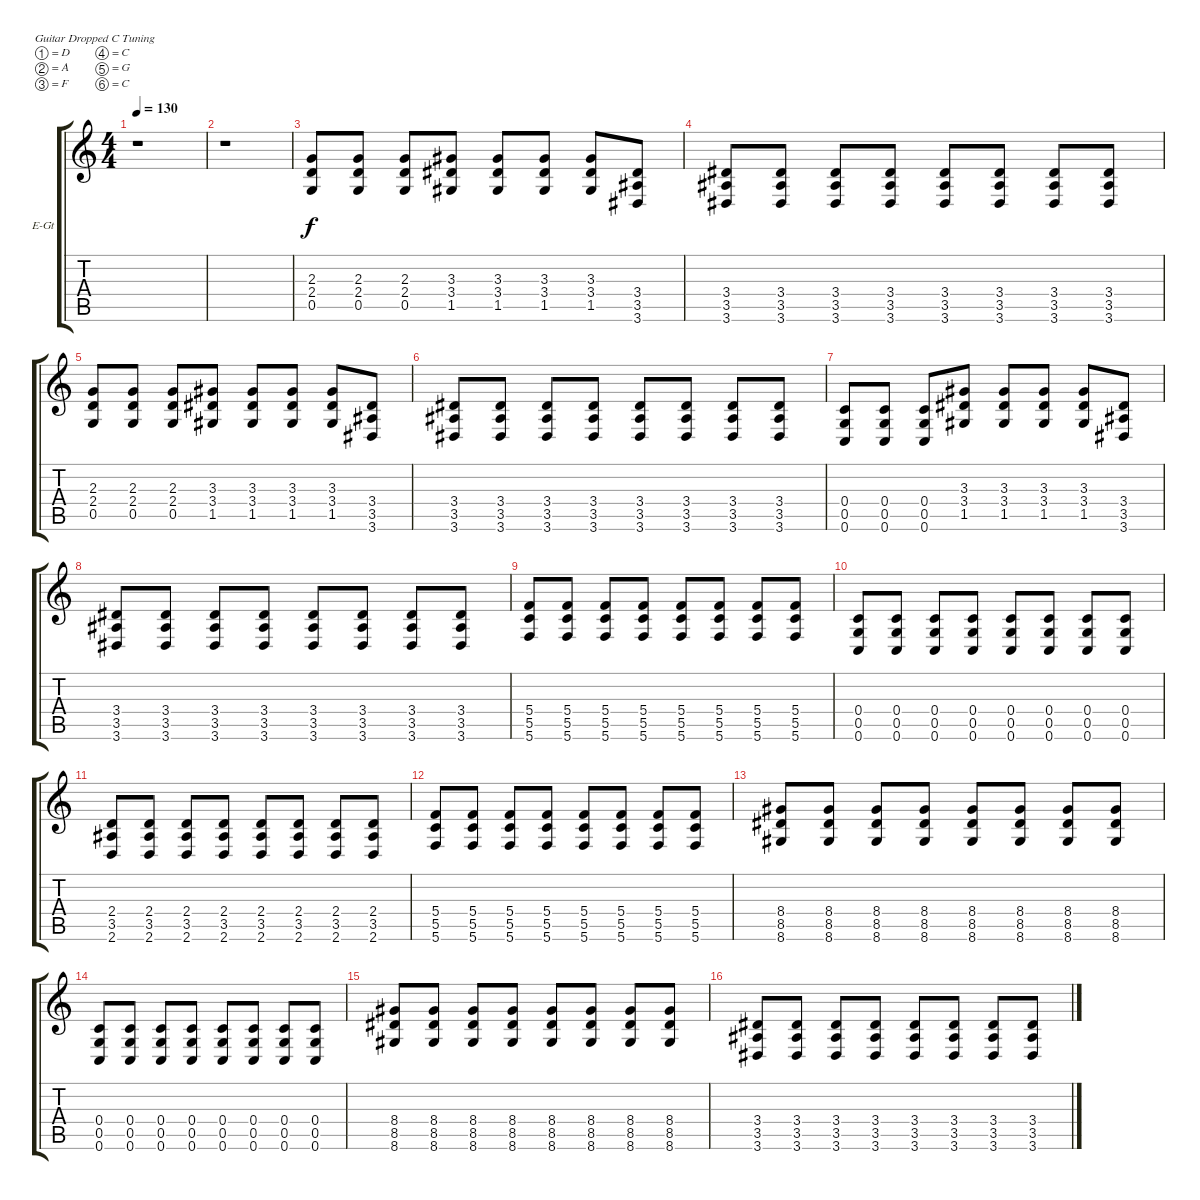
\bracketExtendMode groupsimilarinstruments
\firstSystemTrackNameOrientation horizontal
\otherSystemsTrackNameOrientation horizontal
\track ("Lead Guitar" "E-Gt") {instrument distortionguitar}
\staff {score tabs}
\tuning (D4 A3 F3 C3 G2 C2)
\ts (4 4)
\tempo 130
\clef g2
\ks c
r.1{dy f} |
r.1 |
(2.3 2.4 0.5).8 (2.3 2.4 0.5).8 (2.3 2.4 0.5).8 (3.3 3.4 1.5).8 (3.3 3.4 1.5).8 (3.3 3.4 1.5).8 (3.3 3.4 1.5).8 (3.4 3.5 3.6).8 |
(3.4 3.5 3.6).8 (3.4 3.5 3.6).8 (3.4 3.5 3.6).8 (3.4 3.5 3.6).8 (3.4 3.5 3.6).8 (3.4 3.5 3.6).8 (3.4 3.5 3.6).8 (3.4 3.5 3.6).8 |
(2.3 2.4 0.5).8 (2.3 2.4 0.5).8 (2.3 2.4 0.5).8 (3.3 3.4 1.5).8 (3.3 3.4 1.5).8 (3.3 3.4 1.5).8 (3.3 3.4 1.5).8 (3.4 3.5 3.6).8 |
(3.4 3.5 3.6).8 (3.4 3.5 3.6).8 (3.4 3.5 3.6).8 (3.4 3.5 3.6).8 (3.4 3.5 3.6).8 (3.4 3.5 3.6).8 (3.4 3.5 3.6).8 (3.4 3.5 3.6).8 |
(0.4 0.5 0.6).8 (0.4 0.5 0.6).8 (0.4 0.5 0.6).8 (3.3 3.4 1.5).8 (3.3 3.4 1.5).8 (3.3 3.4 1.5).8 (3.3 3.4 1.5).8 (3.4 3.5 3.6).8 |
(3.4 3.5 3.6).8 (3.4 3.5 3.6).8 (3.4 3.5 3.6).8 (3.4 3.5 3.6).8 (3.4 3.5 3.6).8 (3.4 3.5 3.6).8 (3.4 3.5 3.6).8 (3.4 3.5 3.6).8 |
(5.4 5.5 5.6).8 (5.4 5.5 5.6).8 (5.4 5.5 5.6).8 (5.4 5.5 5.6).8 (5.4 5.5 5.6).8 (5.4 5.5 5.6).8 (5.4 5.5 5.6).8 (5.4 5.5 5.6).8 |
(0.4 0.5 0.6).8 (0.4 0.5 0.6).8 (0.4 0.5 0.6).8 (0.4 0.5 0.6).8 (0.4 0.5 0.6).8 (0.4 0.5 0.6).8 (0.4 0.5 0.6).8 (0.4 0.5 0.6).8 |
(2.4 3.5 2.6).8 (2.4 3.5 2.6).8 (2.4 3.5 2.6).8 (2.4 3.5 2.6).8 (2.4 3.5 2.6).8 (2.4 3.5 2.6).8 (2.4 3.5 2.6).8 (2.4 3.5 2.6).8 |
(5.4 5.5 5.6).8 (5.4 5.5 5.6).8 (5.4 5.5 5.6).8 (5.4 5.5 5.6).8 (5.4 5.5 5.6).8 (5.4 5.5 5.6).8 (5.4 5.5 5.6).8 (5.4 5.5 5.6).8 |
(8.4 8.5 8.6).8 (8.4 8.5 8.6).8 (8.4 8.5 8.6).8 (8.4 8.5 8.6).8 (8.4 8.5 8.6).8 (8.4 8.5 8.6).8 (8.4 8.5 8.6).8 (8.4 8.5 8.6).8 |
(0.4 0.5 0.6).8 (0.4 0.5 0.6).8 (0.4 0.5 0.6).8 (0.4 0.5 0.6).8 (0.4 0.5 0.6).8 (0.4 0.5 0.6).8 (0.4 0.5 0.6).8 (0.4 0.5 0.6).8 |
(8.4 8.5 8.6).8 (8.4 8.5 8.6).8 (8.4 8.5 8.6).8 (8.4 8.5 8.6).8 (8.4 8.5 8.6).8 (8.4 8.5 8.6).8 (8.4 8.5 8.6).8 (8.4 8.5 8.6).8 |
(3.4 3.5 3.6).8 (3.4 3.5 3.6).8 (3.4 3.5 3.6).8 (3.4 3.5 3.6).8 (3.4 3.5 3.6).8 (3.4 3.5 3.6).8 (3.4 3.5 3.6).8 (3.4 3.5 3.6).8
